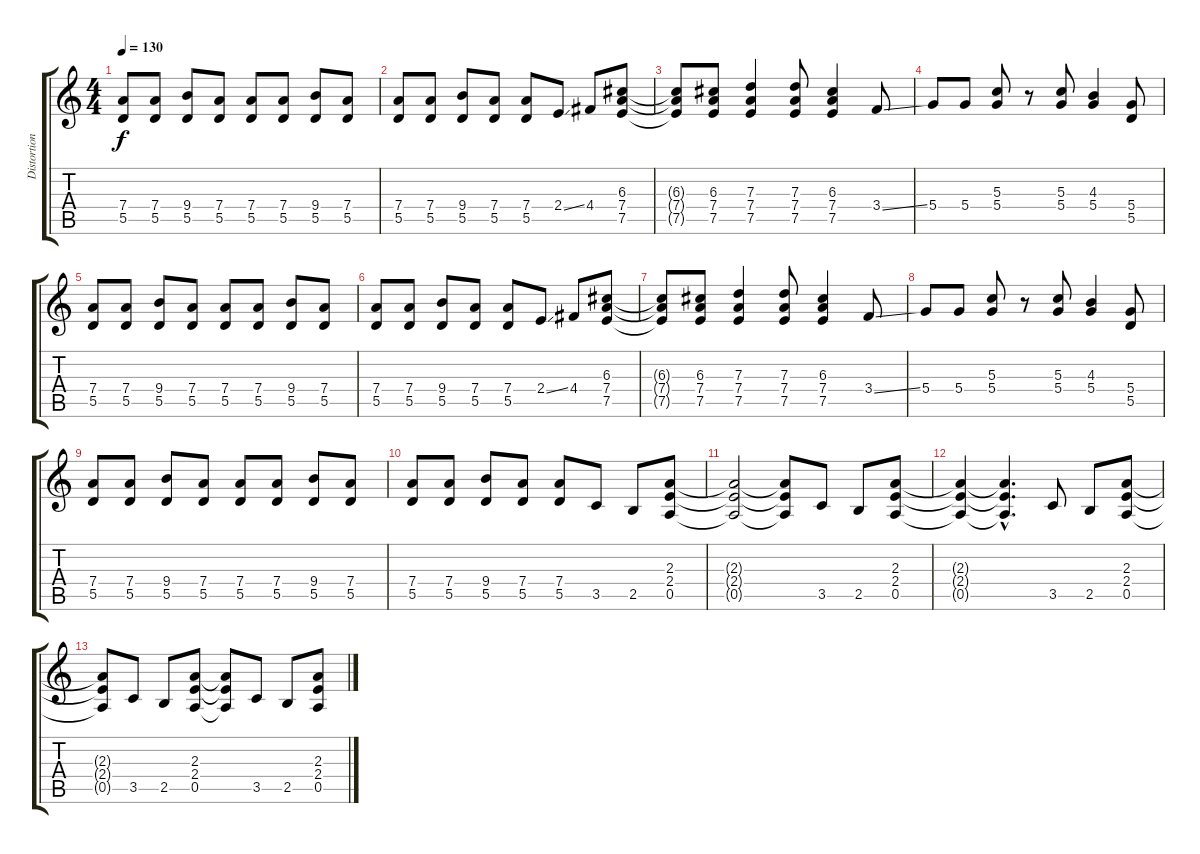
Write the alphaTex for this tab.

\track ("Distortion Guitar" "Distortion") {instrument distortionguitar}
\staff {score tabs}
\tuning (E4 B3 G3 D3 A2 E2) {hide}
\ts (4 4)
\tempo 130
\clef g2
\ks c
(7.4 5.5).8{dy f} (7.4 5.5).8 (9.4 5.5).8 (7.4 5.5).8 (7.4 5.5).8 (7.4 5.5).8 (9.4 5.5).8 (7.4 5.5).8 |
(7.4 5.5).8 (7.4 5.5).8 (9.4 5.5).8 (7.4 5.5).8 (7.4 5.5).8 2.4{ss}.8 4.4.8 (6.3 7.4 7.5).8 |
(6.3{t} 7.4{t} 7.5{t}).8 (6.3 7.4 7.5).8 (7.3 7.4 7.5).4 (7.3 7.4 7.5).8 (6.3 7.4 7.5).4 3.4{ss}.8 |
5.4.8 5.4.8 (5.3 5.4).8 r.8 (5.3 5.4).8 (4.3 5.4).4 (5.4 5.5).8 |
(7.4 5.5).8 (7.4 5.5).8 (9.4 5.5).8 (7.4 5.5).8 (7.4 5.5).8 (7.4 5.5).8 (9.4 5.5).8 (7.4 5.5).8 |
(7.4 5.5).8 (7.4 5.5).8 (9.4 5.5).8 (7.4 5.5).8 (7.4 5.5).8 2.4{ss}.8 4.4.8 (6.3 7.4 7.5).8 |
(6.3{t} 7.4{t} 7.5{t}).8 (6.3 7.4 7.5).8 (7.3 7.4 7.5).4 (7.3 7.4 7.5).8 (6.3 7.4 7.5).4 3.4{ss}.8 |
5.4.8 5.4.8 (5.3 5.4).8 r.8 (5.3 5.4).8 (4.3 5.4).4 (5.4 5.5).8 |
(7.4 5.5).8 (7.4 5.5).8 (9.4 5.5).8 (7.4 5.5).8 (7.4 5.5).8 (7.4 5.5).8 (9.4 5.5).8 (7.4 5.5).8 |
(7.4 5.5).8 (7.4 5.5).8 (9.4 5.5).8 (7.4 5.5).8 (7.4 5.5).8 3.5.8 2.5.8 (2.3 2.4 0.5).8 |
(2.3{t} 2.4{t} 0.5{t}).2 (2.3{t} 2.4{t} 0.5{t}).8 3.5.8 2.5.8 (2.3 2.4 0.5).8 |
(2.3{t} 2.4{t} 0.5{t}).4 (2.3{hac t} 2.4{hac t} 0.5{hac t}).4{d} 3.5.8 2.5.8 (2.3 2.4 0.5).8 |
(2.3{t} 2.4{t} 0.5{t}).8 3.5.8 2.5.8 (2.3 2.4 0.5).8 (2.3{t} 2.4{t} 0.5{t}).8 3.5.8 2.5.8 (2.3 2.4 0.5).8
